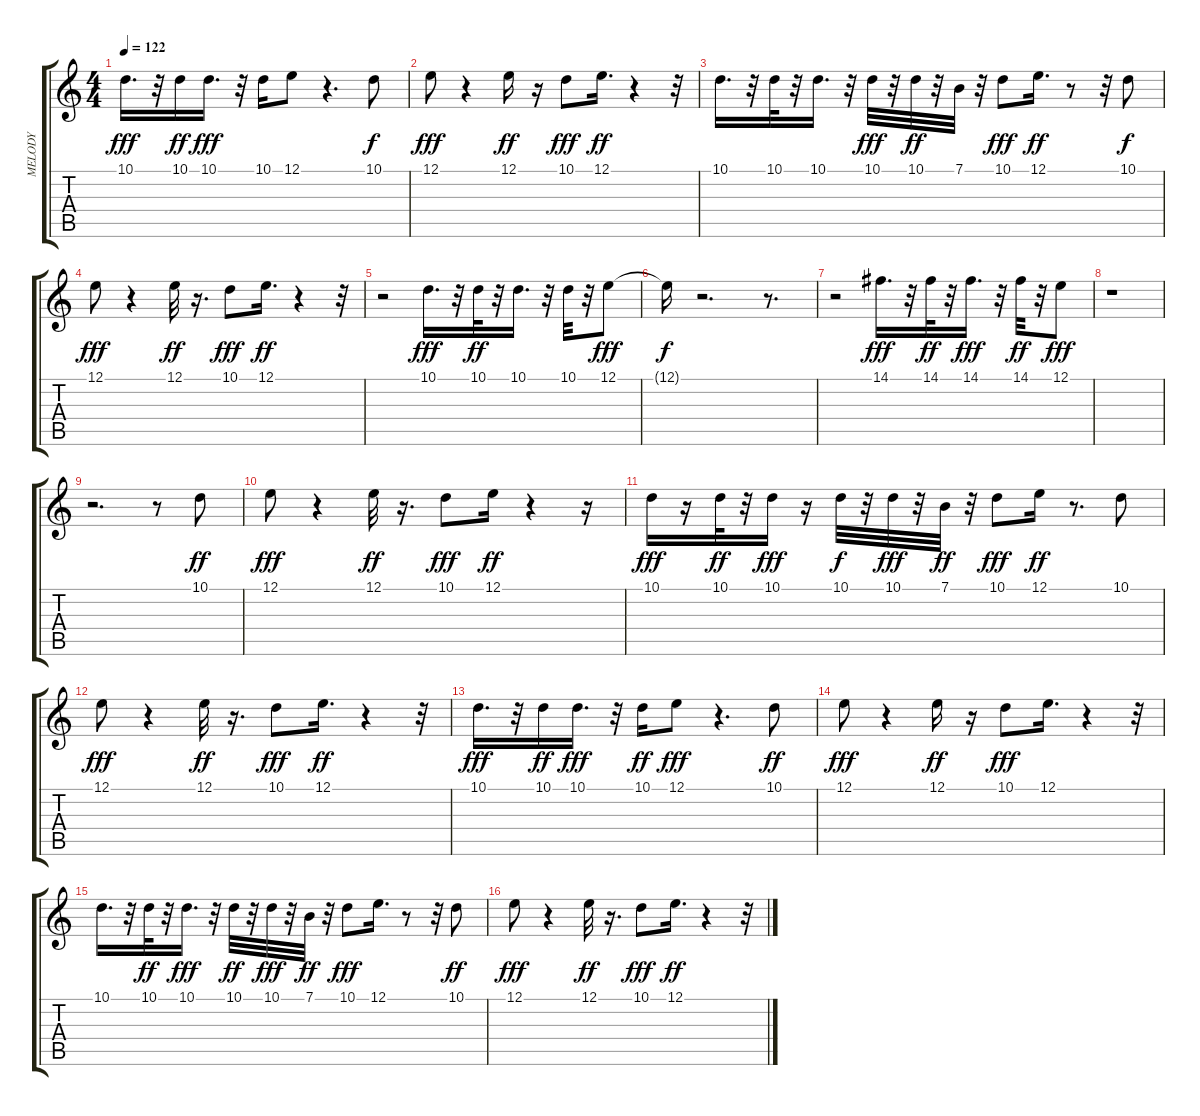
\track ("MELODY" "MELODY") {instrument lead2sawtooth}
\staff {score tabs}
\tuning (E4 B3 G3 D3 A2 E2) {hide}
\ts (4 4)
\tempo 122
\clef g2
\ks c
10.1.16{d dy fff} r.32 10.1.16{dy ff} 10.1.16{d dy fff} r.32 10.1.16 12.1.8 r.4{d} 10.1.8{dy f} |
12.1.8{dy fff} r.4 12.1.16{dy ff} r.16 10.1.8{dy fff} 12.1.16{d dy ff} r.4 r.32 |
10.1.16{d} r.32 10.1.32 r.32 10.1.16{d} r.32 10.1.32{dy fff} r.32 10.1.32{dy ff} r.32 7.1.32 r.32 10.1.8{dy fff} 12.1.16{d dy ff} r.8 r.32 10.1.8{dy f} |
12.1.8{dy fff} r.4 12.1.32{dy ff} r.16{d} 10.1.8{dy fff} 12.1.16{d dy ff} r.4 r.32 |
r.2 10.1.16{d dy fff} r.32 10.1.32{dy ff} r.32 10.1.16{d} r.32 10.1.32 r.32 12.1.8{dy fff} |
12.1{t}.16{dy f} r.2{d} r.8{d} |
r.2 14.1.16{d dy fff} r.32 14.1.32{dy ff} r.32 14.1.16{d dy fff} r.32 14.1.32{dy ff} r.32 12.1.8{dy fff} |
r.1 |
r.2{d} r.8 10.1.8{dy ff} |
12.1.8{dy fff} r.4 12.1.32{dy ff} r.16{d} 10.1.8{dy fff} 12.1.16{dy ff} r.4 r.16 |
10.1.16{dy fff} r.16 10.1.32{dy ff} r.32 10.1.16{dy fff} r.16 10.1.32{dy f} r.32 10.1.32{dy fff} r.32 7.1.32{dy ff} r.32 10.1.8{dy fff} 12.1.16{dy ff} r.8{d} 10.1.8 |
12.1.8{dy fff} r.4 12.1.32{dy ff} r.16{d} 10.1.8{dy fff} 12.1.16{d dy ff} r.4 r.32 |
10.1.16{d dy fff} r.32 10.1.16{dy ff} 10.1.16{d dy fff} r.32 10.1.16{dy ff} 12.1.8{dy fff} r.4{d} 10.1.8{dy ff} |
12.1.8{dy fff} r.4 12.1.16{dy ff} r.16 10.1.8{dy fff} 12.1.16{d} r.4 r.32 |
10.1.16{d} r.32 10.1.32{dy ff} r.32 10.1.16{d dy fff} r.32 10.1.32{dy ff} r.32 10.1.32{dy fff} r.32 7.1.32{dy ff} r.32 10.1.8{dy fff} 12.1.16{d} r.8 r.32 10.1.8{dy ff} |
12.1.8{dy fff} r.4 12.1.32{dy ff} r.16{d} 10.1.8{dy fff} 12.1.16{d dy ff} r.4 r.32
